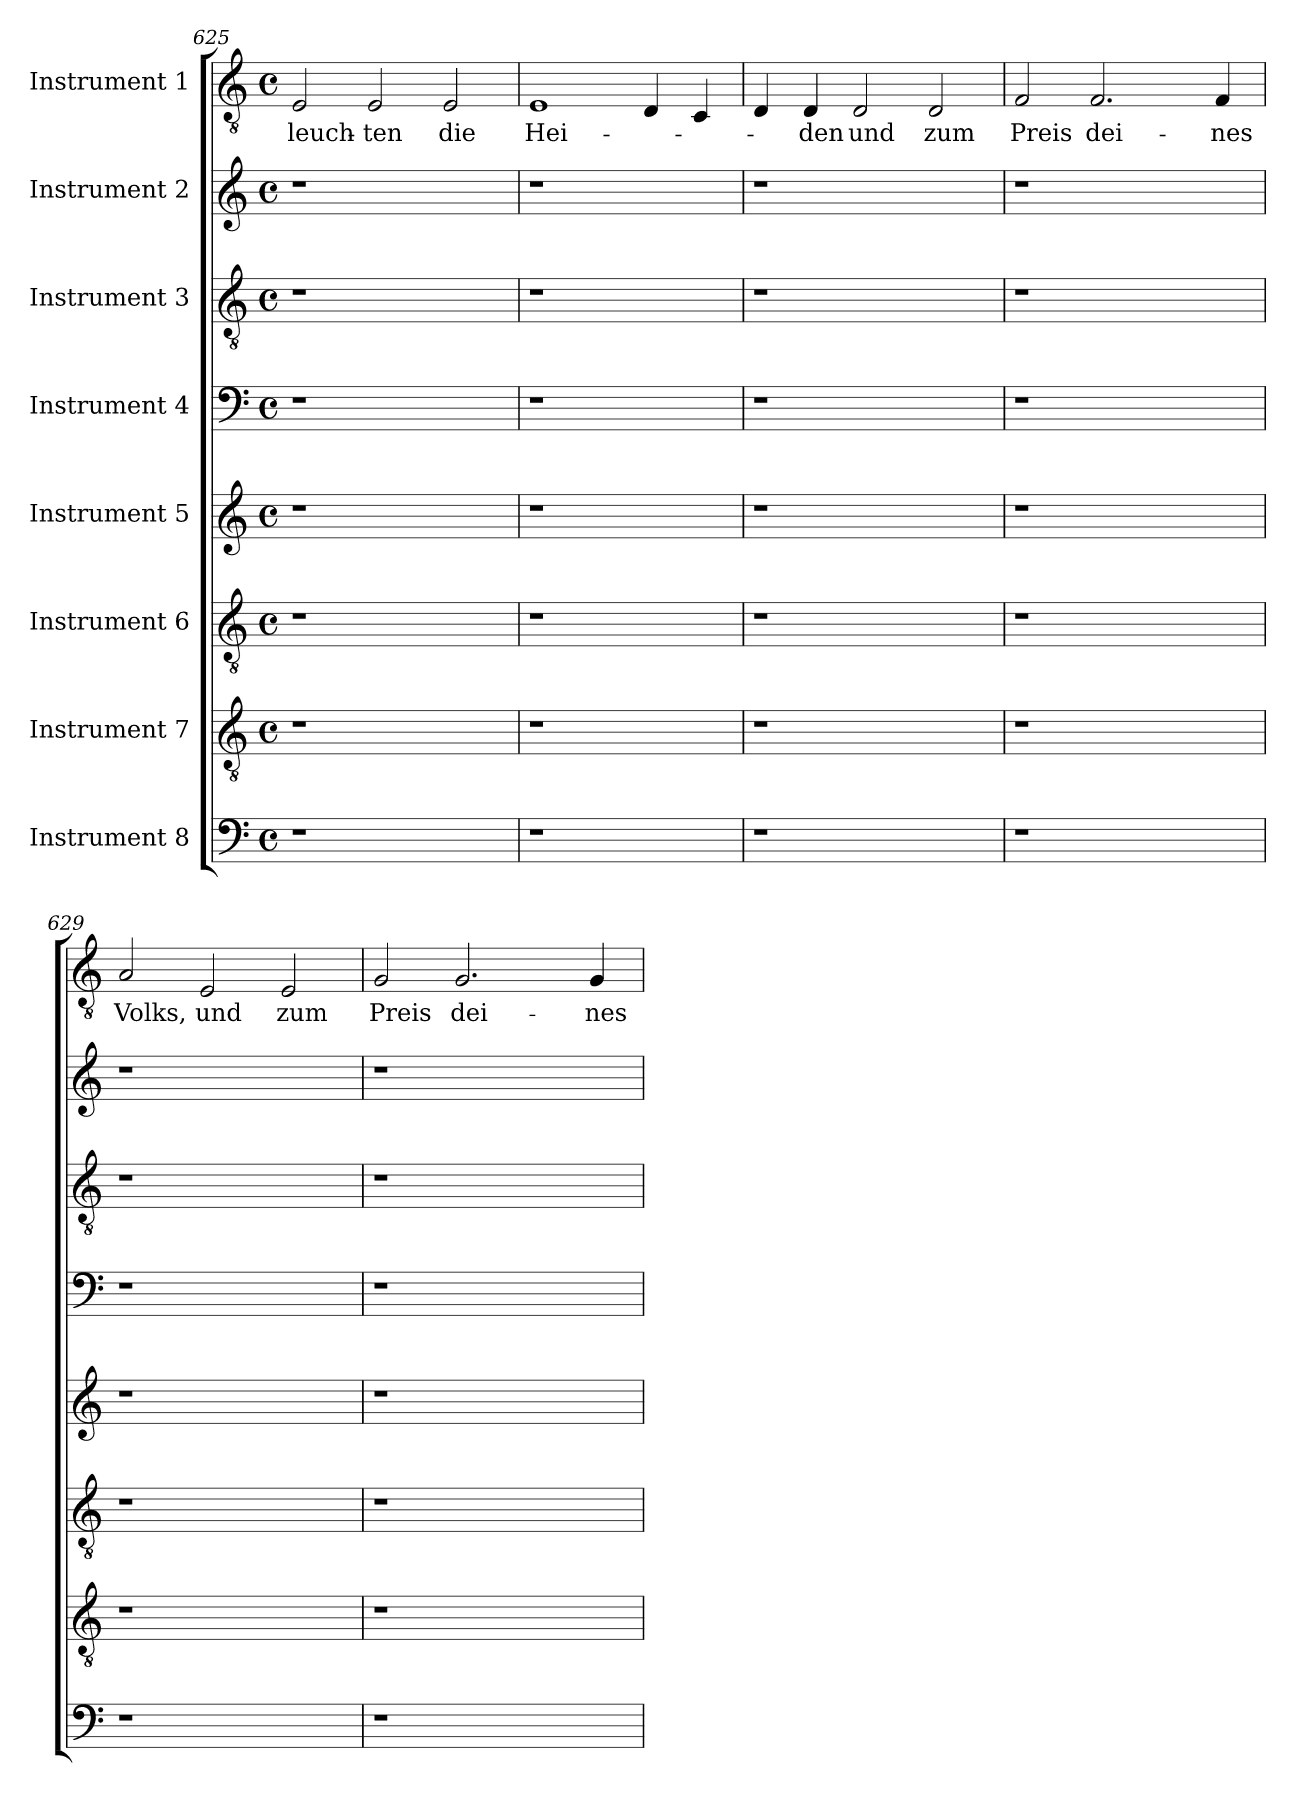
**kern	**kern	**kern	**kern	**kern	**kern	**kern	**kern	**text
*part8	*part7	*part6	*part5	*part4	*part3	*part2	*part1	*part1
*staff8	*staff7	*staff6	*staff5	*staff4	*staff3	*staff2	*staff1	*staff1
*I"Instrument 8	*I"Instrument 7	*I"Instrument 6	*I"Instrument 5	*I"Instrument 4	*I"Instrument 3	*I"Instrument 2	*I"Instrument 1	*
!!LO:PB:g=z
*clefF4	*clefGv2	*clefGv2	*clefG2	*clefF4	*clefGv2	*clefG2	*clefGv2	*
*M4/4	*M4/4	*M4/4	*M4/4	*M4/4	*M4/4	*M4/4	*M4/4	*
*met(c)	*met(c)	*met(c)	*met(c)	*met(c)	*met(c)	*met(c)	*met(c)	*
=625	=625	=625	=625	=625	=625	=625	=625	=625
!	!	!	!	!	!	!	!	!LO:LY:b
1r	1r	1r	1r	1r	1r	1r	2E/	-leuch-
!	!	!	!	!	!	!	!	!LO:LY:b:rj
.	.	.	.	.	.	.	2E/	-ten
!	!	!	!	!	!	!	!	!LO:LY:b:cj
2ryy	2ryy	2ryy	2ryy	2ryy	2ryy	2ryy	2E/	die
=626	=626	=626	=626	=626	=626	=626	=626	=626
!	!	!	!	!	!	!	!	!LO:LY:b:cj
1r	1r	1r	1r	1r	1r	1r	1E	Hei-
2ryy	2ryy	2ryy	2ryy	2ryy	2ryy	2ryy	4D/	.
.	.	.	.	.	.	.	4C/	.
=627	=627	=627	=627	=627	=627	=627	=627	=627
1r	1r	1r	1r	1r	1r	1r	4D/	.
!	!	!	!	!	!	!	!	!LO:LY:b:cj
.	.	.	.	.	.	.	4D/	-den
!	!	!	!	!	!	!	!	!LO:LY:b:cj
.	.	.	.	.	.	.	2D/	und
!	!	!	!	!	!	!	!	!LO:LY:b:cj
2ryy	2ryy	2ryy	2ryy	2ryy	2ryy	2ryy	2D/	zum
=628	=628	=628	=628	=628	=628	=628	=628	=628
!	!	!	!	!	!	!	!	!LO:LY:b:cj
1r	1r	1r	1r	1r	1r	1r	2F/	Preis
!	!	!	!	!	!	!	!	!LO:LY:b:cj
.	.	.	.	.	.	.	2.F/	dei-
2ryy	2ryy	2ryy	2ryy	2ryy	2ryy	2ryy	.	.
!	!	!	!	!	!	!	!	!LO:LY:b:cj
.	.	.	.	.	.	.	4F/	-nes
=629	=629	=629	=629	=629	=629	=629	=629	=629
!	!	!	!	!	!	!	!	!LO:LY:b:cj
1r	1r	1r	1r	1r	1r	1r	2A/	Volks,
!	!	!	!	!	!	!	!	!LO:LY:b:cj
.	.	.	.	.	.	.	2E/	und
!	!	!	!	!	!	!	!	!LO:LY:b:cj
2ryy	2ryy	2ryy	2ryy	2ryy	2ryy	2ryy	2E/	zum
=630	=630	=630	=630	=630	=630	=630	=630	=630
!	!	!	!	!	!	!	!	!LO:LY:b:cj
1r	1r	1r	1r	1r	1r	1r	2G/	Preis
!	!	!	!	!	!	!	!	!LO:LY:b:cj
.	.	.	.	.	.	.	2.G/	dei-
2ryy	2ryy	2ryy	2ryy	2ryy	2ryy	2ryy	.	.
!	!	!	!	!	!	!	!	!LO:LY:b:cj
.	.	.	.	.	.	.	4G/	-nes
=	=	=	=	=	=	=	=	=
*-	*-	*-	*-	*-	*-	*-	*-	*-
